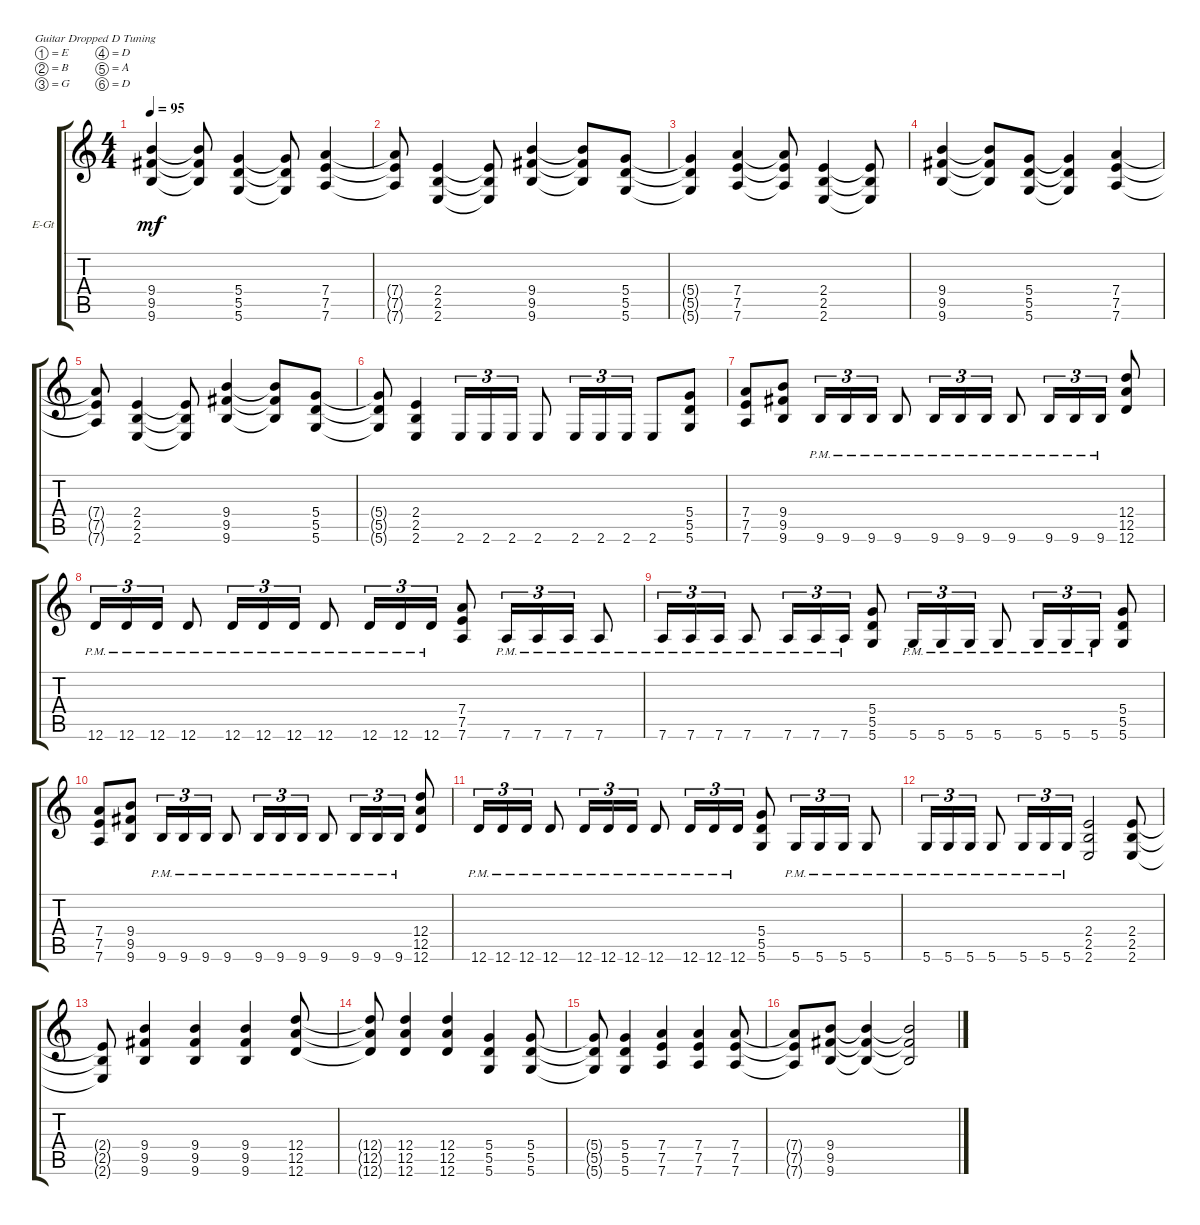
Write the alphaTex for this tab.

\defaultSystemsLayout 4
\bracketExtendMode groupsimilarinstruments
\firstSystemTrackNameOrientation horizontal
\otherSystemsTrackNameOrientation horizontal
\track ("Electric Ritm" "E-Gt") {instrument distortionguitar}
\staff {score tabs}
\tuning (E4 B3 G3 D3 A2 D2)
\ts (4 4)
\tempo 95
\clef g2
\ks c
(9.4 9.5 9.6).4{dy mf instrument distortionguitar} (9.4{t} 9.5{t} 9.6{t}).8 (5.4 5.5 5.6).4 (5.4{t} 5.5{t} 5.6{t}).8 (7.4 7.5 7.6).4 |
(7.4{t} 7.5{t} 7.6{t}).8 (2.4 2.5 2.6).4 (2.4{t} 2.5{t} 2.6{t}).8 (9.4 9.5 9.6).4 (9.4{t} 9.5{t} 9.6{t}).8 (5.4 5.5 5.6).8 |
(5.4{t} 5.5{t} 5.6{t}).4 (7.4 7.5 7.6).4 (7.4{t} 7.5{t} 7.6{t}).8 (2.4 2.5 2.6).4 (2.4{t} 2.5{t} 2.6{t}).8 |
(9.4 9.5 9.6).4 (9.4{t} 9.5{t} 9.6{t}).8 (5.4 5.5 5.6).8 (5.4{t} 5.5{t} 5.6{t}).4 (7.4 7.5 7.6).4 |
(7.4{t} 7.5{t} 7.6{t}).8 (2.4 2.5 2.6).4 (2.4{t} 2.5{t} 2.6{t}).8 (9.4 9.5 9.6).4 (9.4{t} 9.5{t} 9.6{t}).8 (5.4 5.5 5.6).8 |
(5.4{t} 5.5{t} 5.6{t}).8 (2.4 2.5 2.6).4 2.6.16{tu (3 2)} 2.6.16{tu (3 2)} 2.6.16{tu (3 2)} 2.6.8 2.6.16{tu (3 2)} 2.6.16{tu (3 2)} 2.6.16{tu (3 2)} 2.6.8 (5.4 5.5 5.6).8 |
(7.4 7.5 7.6).8 (9.4 9.5 9.6).8 9.6{pm}.16{tu (3 2)} 9.6{pm}.16{tu (3 2)} 9.6{pm}.16{tu (3 2)} 9.6{pm}.8 9.6{pm}.16{tu (3 2)} 9.6{pm}.16{tu (3 2)} 9.6{pm}.16{tu (3 2)} 9.6{pm}.8 9.6{pm}.16{tu (3 2)} 9.6{pm}.16{tu (3 2)} 9.6{pm}.16{tu (3 2)} (12.4 12.5 12.6).8 |
12.6{pm}.16{tu (3 2)} 12.6{pm}.16{tu (3 2)} 12.6{pm}.16{tu (3 2)} 12.6{pm}.8 12.6{pm}.16{tu (3 2)} 12.6{pm}.16{tu (3 2)} 12.6{pm}.16{tu (3 2)} 12.6{pm}.8 12.6{pm}.16{tu (3 2)} 12.6{pm}.16{tu (3 2)} 12.6{pm}.16{tu (3 2)} (7.4 7.5 7.6).8 7.6{pm}.16{tu (3 2)} 7.6{pm}.16{tu (3 2)} 7.6{pm}.16{tu (3 2)} 7.6{pm}.8 |
7.6{pm}.16{tu (3 2)} 7.6{pm}.16{tu (3 2)} 7.6{pm}.16{tu (3 2)} 7.6{pm}.8 7.6{pm}.16{tu (3 2)} 7.6{pm}.16{tu (3 2)} 7.6{pm}.16{tu (3 2)} (5.4 5.5 5.6).8 5.6{pm}.16{tu (3 2)} 5.6{pm}.16{tu (3 2)} 5.6{pm}.16{tu (3 2)} 5.6{pm}.8 5.6{pm}.16{tu (3 2)} 5.6{pm}.16{tu (3 2)} 5.6{pm}.16{tu (3 2)} (5.4 5.5 5.6).8 |
(7.4 7.5 7.6).8 (9.4 9.5 9.6).8 9.6{pm}.16{tu (3 2)} 9.6{pm}.16{tu (3 2)} 9.6{pm}.16{tu (3 2)} 9.6{pm}.8 9.6{pm}.16{tu (3 2)} 9.6{pm}.16{tu (3 2)} 9.6{pm}.16{tu (3 2)} 9.6{pm}.8 9.6{pm}.16{tu (3 2)} 9.6{pm}.16{tu (3 2)} 9.6{pm}.16{tu (3 2)} (12.4 12.5 12.6).8 |
12.6{pm}.16{tu (3 2)} 12.6{pm}.16{tu (3 2)} 12.6{pm}.16{tu (3 2)} 12.6{pm}.8 12.6{pm}.16{tu (3 2)} 12.6{pm}.16{tu (3 2)} 12.6{pm}.16{tu (3 2)} 12.6{pm}.8 12.6{pm}.16{tu (3 2)} 12.6{pm}.16{tu (3 2)} 12.6{pm}.16{tu (3 2)} (5.4 5.5 5.6).8 5.6{pm}.16{tu (3 2)} 5.6{pm}.16{tu (3 2)} 5.6{pm}.16{tu (3 2)} 5.6{pm}.8 |
5.6{pm}.16{tu (3 2)} 5.6{pm}.16{tu (3 2)} 5.6{pm}.16{tu (3 2)} 5.6{pm}.8 5.6{pm}.16{tu (3 2)} 5.6{pm}.16{tu (3 2)} 5.6{pm}.16{tu (3 2)} (2.6 2.5 2.4).2 (2.5 2.4 2.6).8 |
(2.4{t} 2.5{t} 2.6{t}).8 (9.4 9.5 9.6).4 (9.4 9.5 9.6).4 (9.4 9.5 9.6).4 (12.4 12.5 12.6).8 |
(12.4{t} 12.5{t} 12.6{t}).8 (12.4 12.5 12.6).4 (12.4 12.5 12.6).4 (5.4 5.5 5.6).4 (5.4 5.5 5.6).8 |
(5.4{t} 5.5{t} 5.6{t}).8 (5.4 5.5 5.6).4 (7.4 7.5 7.6).4 (7.4 7.5 7.6).4 (7.4 7.6 7.5).8 |
(7.4{t} 7.5{t} 7.6{t}).8 (9.4 9.5 9.6).8 (9.4{t} 9.5{t} 9.6{t}).4 (9.4{t} 9.5{t} 9.6{t}).2
